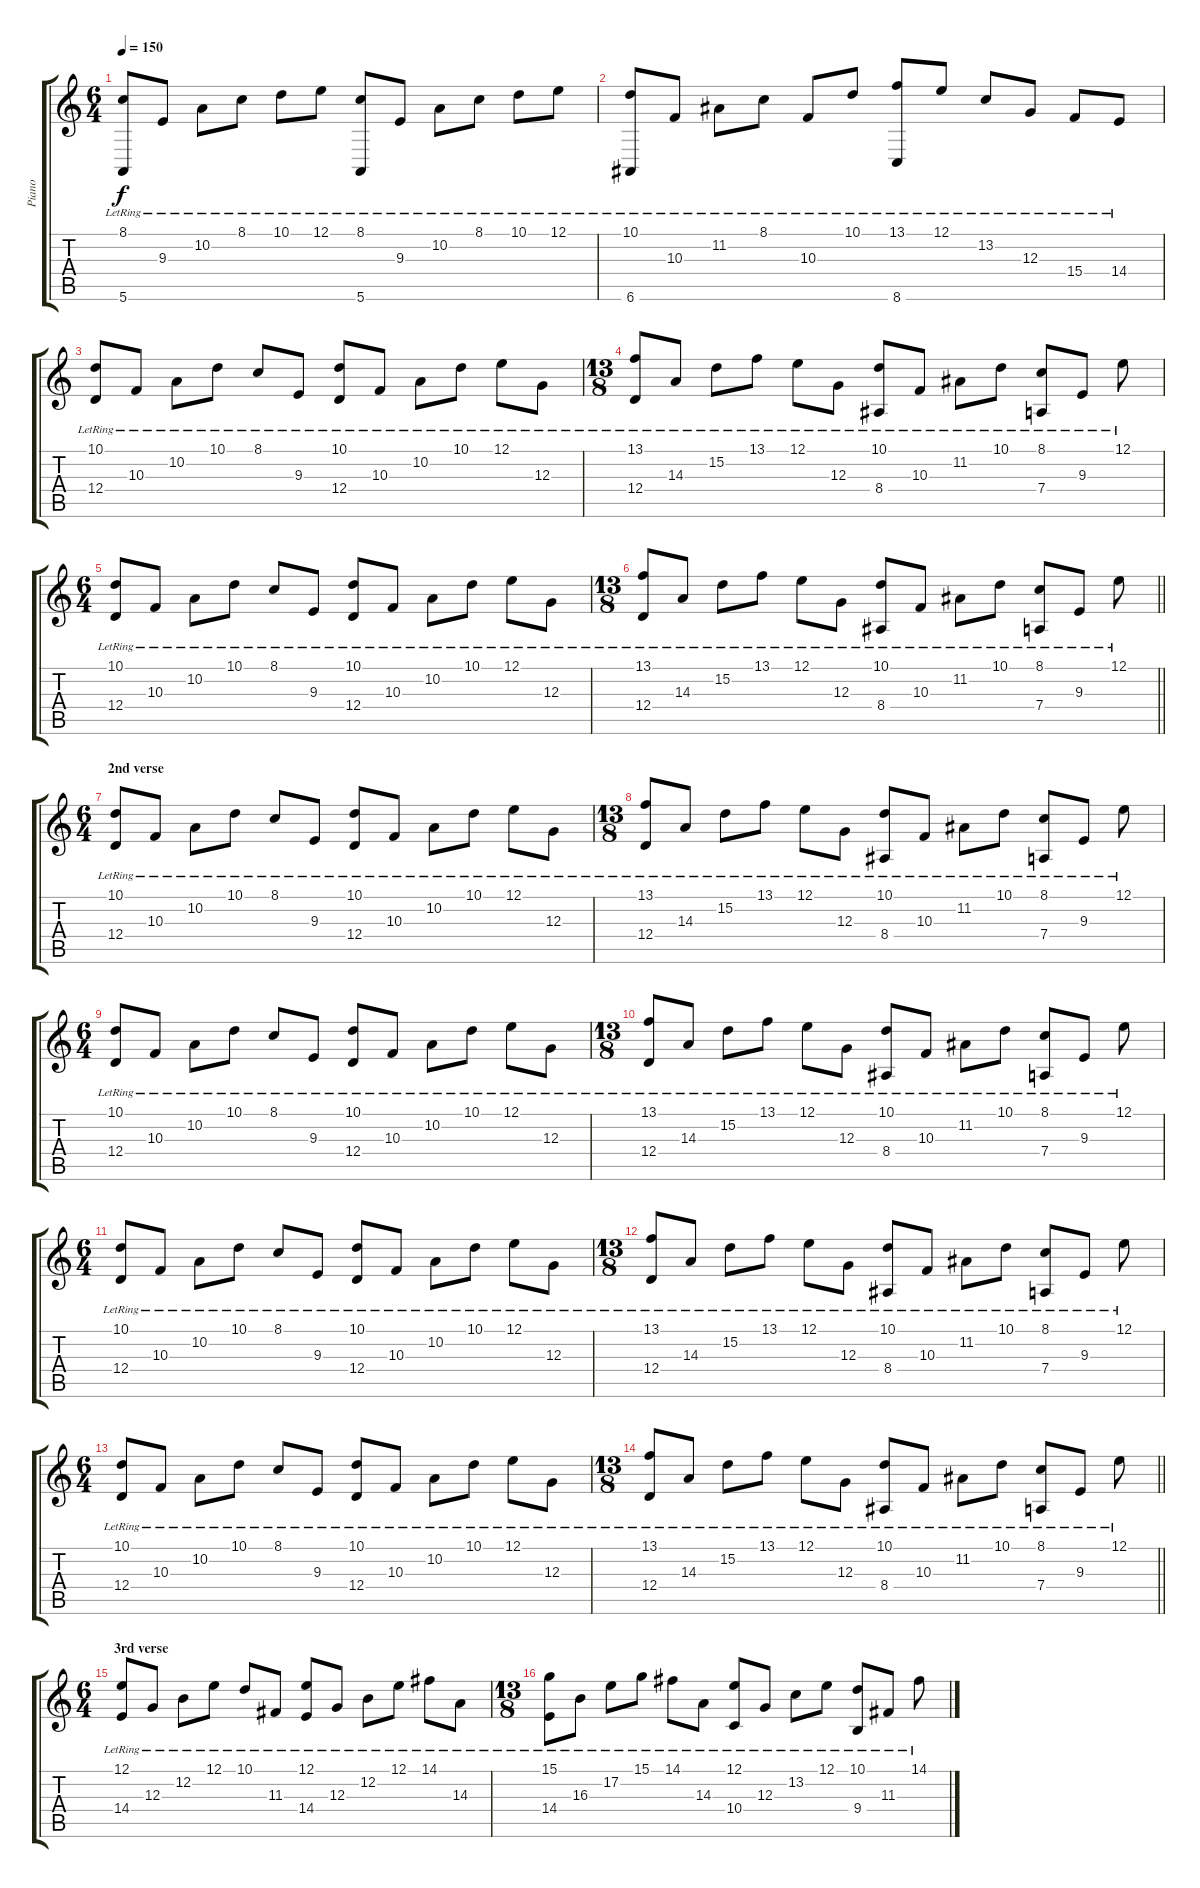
\track ("Piano" "Piano") {instrument acousticgrandpiano}
\staff {score tabs}
\tuning (E4 B3 G3 D3 A2 E2) {hide}
\ts (6 4)
\tempo 150
\clef g2
\ks c
(8.1{lr} 5.6{lr}).8{dy f} 9.3{lr}.8 10.2{lr}.8 8.1{lr}.8 10.1{lr}.8 12.1{lr}.8 (8.1{lr} 5.6{lr}).8 9.3{lr}.8 10.2{lr}.8 8.1{lr}.8 10.1{lr}.8 12.1{lr}.8 |
(10.1{lr} 6.6{lr}).8 10.3{lr}.8 11.2{lr}.8 8.1{lr}.8 10.3{lr}.8 10.1{lr}.8 (13.1{lr} 8.6{lr}).8 12.1{lr}.8 13.2{lr}.8 12.3{lr}.8 15.4{lr}.8 14.4{lr}.8 |
(10.1{lr} 12.4{lr}).8 10.3{lr}.8 10.2{lr}.8 10.1{lr}.8 8.1{lr}.8 9.3{lr}.8 (10.1{lr} 12.4{lr}).8 10.3{lr}.8 10.2{lr}.8 10.1{lr}.8 12.1{lr}.8 12.3{lr}.8 |
\ts (13 8)
(13.1{lr} 12.4{lr}).8 14.3{lr}.8 15.2{lr}.8 13.1{lr}.8 12.1{lr}.8 12.3{lr}.8 (10.1{lr} 8.4{lr}).8 10.3{lr}.8 11.2{lr}.8 10.1{lr}.8 (8.1{lr} 7.4{lr}).8 9.3{lr}.8 12.1{lr}.8 |
\ts (6 4)
(10.1{lr} 12.4{lr}).8 10.3{lr}.8 10.2{lr}.8 10.1{lr}.8 8.1{lr}.8 9.3{lr}.8 (10.1{lr} 12.4{lr}).8 10.3{lr}.8 10.2{lr}.8 10.1{lr}.8 12.1{lr}.8 12.3{lr}.8 |
\ts (13 8)
\barLineRight lightlight
(13.1{lr} 12.4{lr}).8 14.3{lr}.8 15.2{lr}.8 13.1{lr}.8 12.1{lr}.8 12.3{lr}.8 (10.1{lr} 8.4{lr}).8 10.3{lr}.8 11.2{lr}.8 10.1{lr}.8 (8.1{lr} 7.4{lr}).8 9.3{lr}.8 12.1{lr}.8 |
\ts (6 4)
\section ("" "2nd verse")
(10.1{lr} 12.4{lr}).8 10.3{lr}.8 10.2{lr}.8 10.1{lr}.8 8.1{lr}.8 9.3{lr}.8 (10.1{lr} 12.4{lr}).8 10.3{lr}.8 10.2{lr}.8 10.1{lr}.8 12.1{lr}.8 12.3{lr}.8 |
\ts (13 8)
(13.1{lr} 12.4{lr}).8 14.3{lr}.8 15.2{lr}.8 13.1{lr}.8 12.1{lr}.8 12.3{lr}.8 (10.1{lr} 8.4{lr}).8 10.3{lr}.8 11.2{lr}.8 10.1{lr}.8 (8.1{lr} 7.4{lr}).8 9.3{lr}.8 12.1{lr}.8 |
\ts (6 4)
(10.1{lr} 12.4{lr}).8 10.3{lr}.8 10.2{lr}.8 10.1{lr}.8 8.1{lr}.8 9.3{lr}.8 (10.1{lr} 12.4{lr}).8 10.3{lr}.8 10.2{lr}.8 10.1{lr}.8 12.1{lr}.8 12.3{lr}.8 |
\ts (13 8)
(13.1{lr} 12.4{lr}).8 14.3{lr}.8 15.2{lr}.8 13.1{lr}.8 12.1{lr}.8 12.3{lr}.8 (10.1{lr} 8.4{lr}).8 10.3{lr}.8 11.2{lr}.8 10.1{lr}.8 (8.1{lr} 7.4{lr}).8 9.3{lr}.8 12.1{lr}.8 |
\ts (6 4)
(10.1{lr} 12.4{lr}).8 10.3{lr}.8 10.2{lr}.8 10.1{lr}.8 8.1{lr}.8 9.3{lr}.8 (10.1{lr} 12.4{lr}).8 10.3{lr}.8 10.2{lr}.8 10.1{lr}.8 12.1{lr}.8 12.3{lr}.8 |
\ts (13 8)
(13.1{lr} 12.4{lr}).8 14.3{lr}.8 15.2{lr}.8 13.1{lr}.8 12.1{lr}.8 12.3{lr}.8 (10.1{lr} 8.4{lr}).8 10.3{lr}.8 11.2{lr}.8 10.1{lr}.8 (8.1{lr} 7.4{lr}).8 9.3{lr}.8 12.1{lr}.8 |
\ts (6 4)
(10.1{lr} 12.4{lr}).8 10.3{lr}.8 10.2{lr}.8 10.1{lr}.8 8.1{lr}.8 9.3{lr}.8 (10.1{lr} 12.4{lr}).8 10.3{lr}.8 10.2{lr}.8 10.1{lr}.8 12.1{lr}.8 12.3{lr}.8 |
\ts (13 8)
\barLineRight lightlight
(13.1{lr} 12.4{lr}).8 14.3{lr}.8 15.2{lr}.8 13.1{lr}.8 12.1{lr}.8 12.3{lr}.8 (10.1{lr} 8.4{lr}).8 10.3{lr}.8 11.2{lr}.8 10.1{lr}.8 (8.1{lr} 7.4{lr}).8 9.3{lr}.8 12.1{lr}.8 |
\ts (6 4)
\section ("" "3rd verse")
(12.1{lr} 14.4{lr}).8 12.3{lr}.8 12.2{lr}.8 12.1{lr}.8 10.1{lr}.8 11.3{lr}.8 (12.1{lr} 14.4{lr}).8 12.3{lr}.8 12.2{lr}.8 12.1{lr}.8 14.1{lr}.8 14.3{lr}.8 |
\ts (13 8)
(15.1{lr} 14.4{lr}).8 16.3{lr}.8 17.2{lr}.8 15.1{lr}.8 14.1{lr}.8 14.3{lr}.8 (12.1{lr} 10.4{lr}).8 12.3{lr}.8 13.2{lr}.8 12.1{lr}.8 (10.1{lr} 9.4{lr}).8 11.3{lr}.8 14.1{lr}.8
